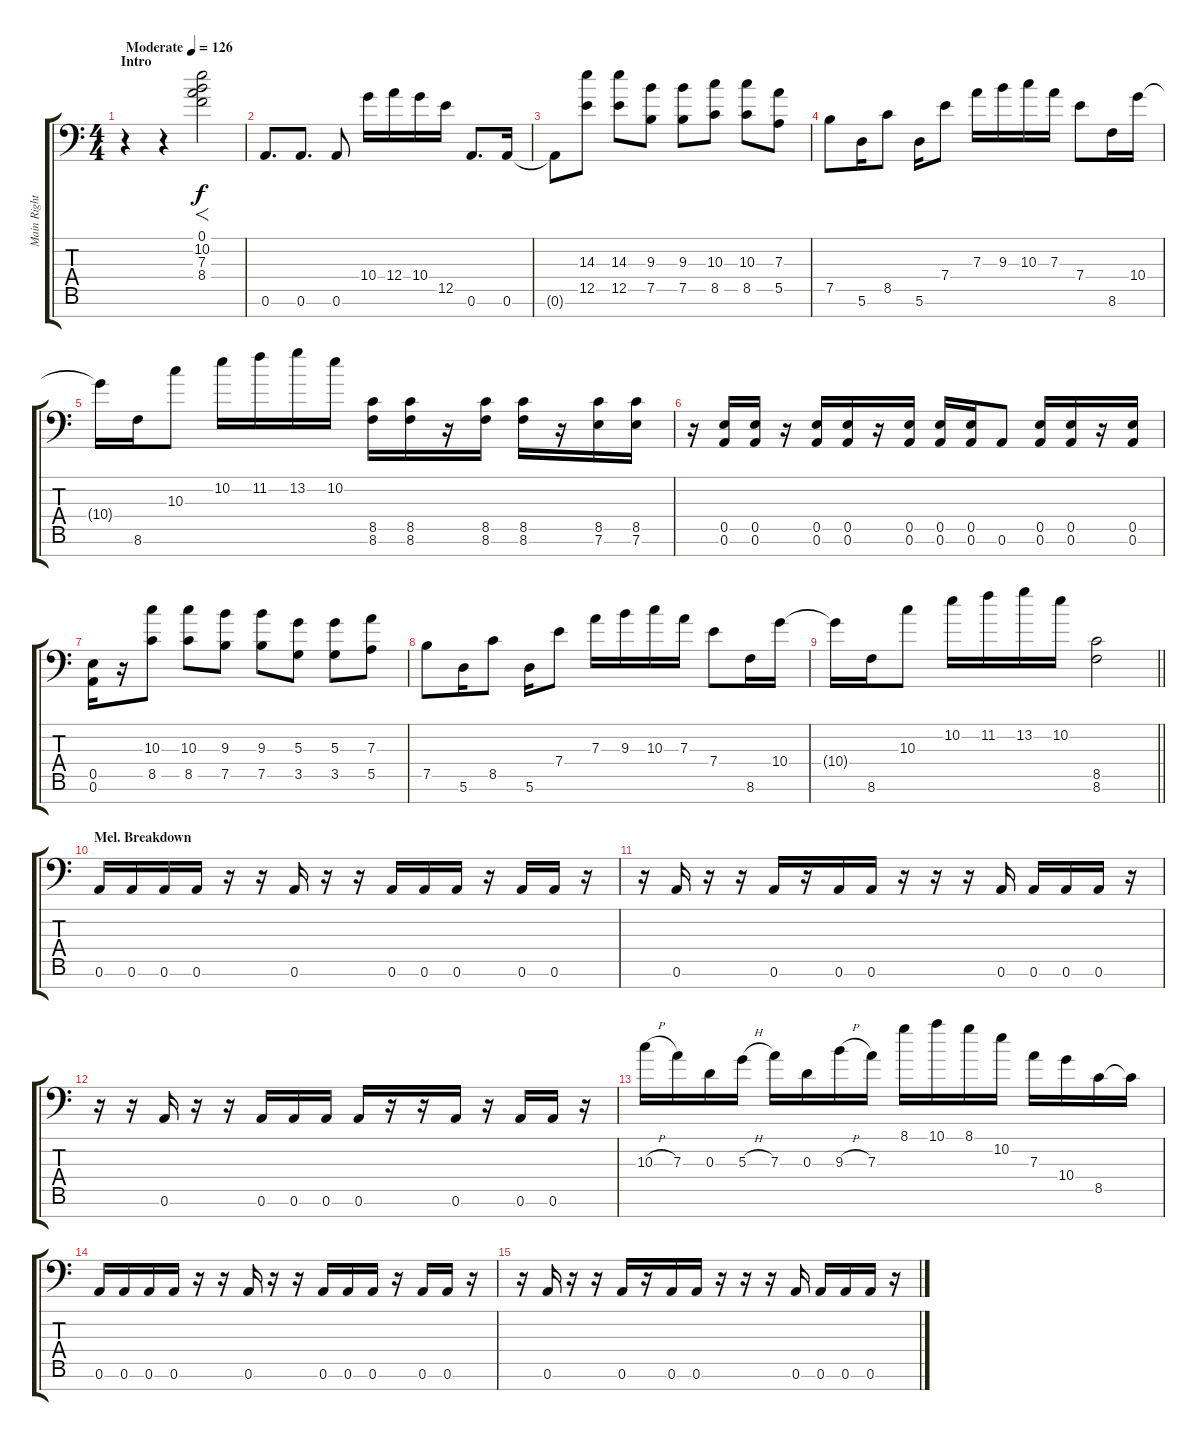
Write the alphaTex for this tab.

\track ("Main Right" "Main Right") {instrument distortionguitar}
\staff {score tabs}
\tuning (B3 Gb3 D3 A2 E2 A1 E1) {hide}
\ts (4 4)
\section ("" "Intro")
\tempo (126 "Moderate")
\clef f4
\ks aminor
r.4{dy f instrument distortionguitar} r.4 (0.1 10.2 7.3 8.4).2{f instrument overdrivenguitar} |
0.6.8{d instrument distortionguitar} 0.6.8{d} 0.6.8 10.4.16 12.4.16 10.4.16 12.5.16 0.6.8{d} 0.6.16 |
0.6{t}.8 (14.3 12.5).8 (14.3 12.5).8 (9.3 7.5).8 (9.3 7.5).8 (10.3 8.5).8 (10.3 8.5).8 (7.3 5.5).8 |
7.5.8 5.6.16 8.5.8 5.6.16 7.4.8 7.3.16 9.3.16 10.3.16 7.3.16 7.4.8 8.6.16 10.4.16 |
10.4{t}.16 8.6.16 10.3.8 10.2.16 11.2.16 13.2.16 10.2.16 (8.5 8.6).16 (8.5 8.6).16 r.16 (8.5 8.6).16 (8.5 8.6).16 r.16 (8.5 7.6).16 (8.5 7.6).16 |
r.16 (0.5 0.6).16 (0.5 0.6).16 r.16 (0.5 0.6).16 (0.5 0.6).16 r.16 (0.5 0.6).16 (0.5 0.6).16 (0.5 0.6).16 0.6.8 (0.5 0.6).16 (0.5 0.6).16 r.16 (0.5 0.6).16 |
(0.5 0.6).16 r.16 (10.3 8.5).8 (10.3 8.5).8 (9.3 7.5).8 (9.3 7.5).8 (5.3 3.5).8 (5.3 3.5).8 (7.3 5.5).8 |
7.5.8 5.6.16 8.5.8 5.6.16 7.4.8 7.3.16 9.3.16 10.3.16 7.3.16 7.4.8 8.6.16 10.4.16 |
\barLineRight lightlight
10.4{t}.16 8.6.16 10.3.8 10.2.16 11.2.16 13.2.16 10.2.16 (8.5 8.6).2 |
\section ("" "Mel. Breakdown")
0.6.16 0.6.16 0.6.16 0.6.16 r.16 r.16 0.6.16 r.16 r.16 0.6.16 0.6.16 0.6.16 r.16 0.6.16 0.6.16 r.16 |
r.16 0.6.16 r.16 r.16 0.6.16 r.16 0.6.16 0.6.16 r.16 r.16 r.16 0.6.16 0.6.16 0.6.16 0.6.16 r.16 |
r.16 r.16 0.6.16 r.16 r.16 0.6.16 0.6.16 0.6.16 0.6.16 r.16 r.16 0.6.16 r.16 0.6.16 0.6.16 r.16 |
10.3{h}.16 7.3.16 0.3.16 5.3{h}.16 7.3.16 0.3.16 9.3{h}.16 7.3.16 8.1.16 10.1.16 8.1.16 10.2.16 7.3.16 10.4.16 8.5.16 8.5{t}.16 |
0.6.16 0.6.16 0.6.16 0.6.16 r.16 r.16 0.6.16 r.16 r.16 0.6.16 0.6.16 0.6.16 r.16 0.6.16 0.6.16 r.16 |
r.16 0.6.16 r.16 r.16 0.6.16 r.16 0.6.16 0.6.16 r.16 r.16 r.16 0.6.16 0.6.16 0.6.16 0.6.16 r.16
